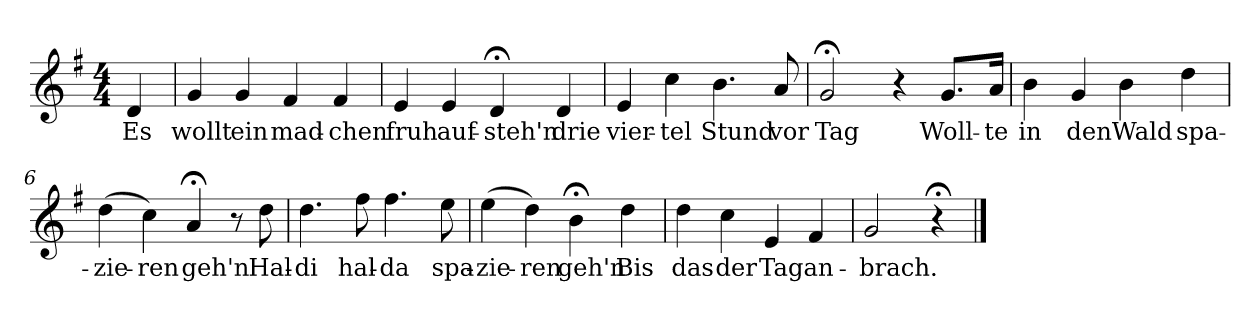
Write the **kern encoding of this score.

**kern	**text
*part1	*part1
*staff1	*staff1
*k[f#]	*
*G:	*
*M4/4	*
*MM120	*
=	=
4d	Es
=1	=1
4g	wollt
4g	ein
4f#	mad-
4f#	-chen
=2	=2
4e	fruh
4e	auf-
4d;<	-steh'n
4d	drie
=3	=3
4e	vier-
4cc	-tel
4.b	Stund
8a	vor
=4	=4
2g;<	Tag
4r	.
8.gL	Woll-
16aJk	-te
=5	=5
4b	in
4g	den
4b	Wald
4dd	spa-
=6	=6
(4dd	-zie-
4cc)	-ren
4a;<	geh'n
8r	.
8dd	Hal-
=7	=7
4.dd	-di
8ff#	hal-
4.ff#	-da
8ee	spa-
=8	=8
(4ee	-zie-
4dd)	-ren
4b;<	geh'n
4dd	Bis
=9	=9
4dd	das
4cc	der
4e	Tag
4f#	an-
=10	=10
2g	-brach.
4r;<	.
==	==
*-	*-
